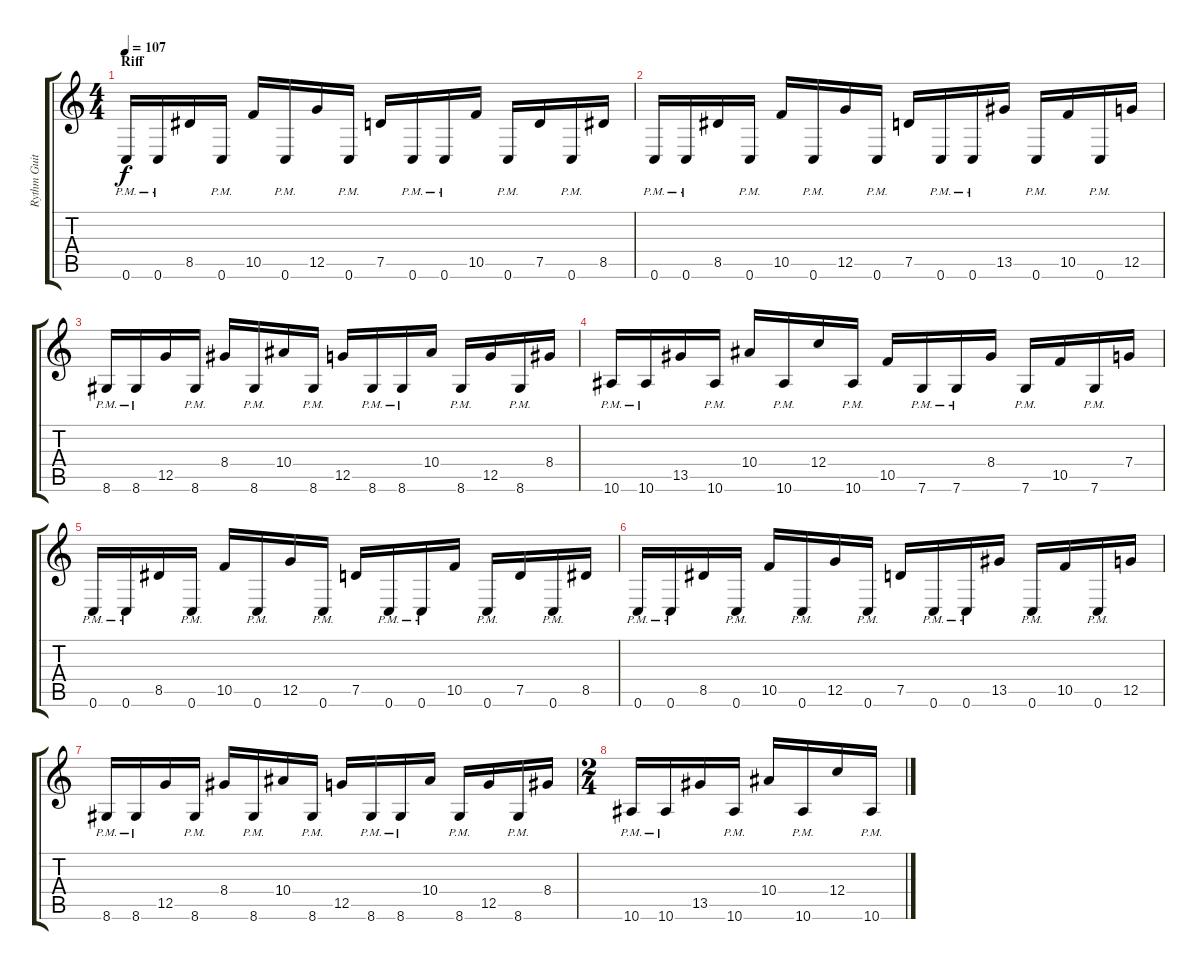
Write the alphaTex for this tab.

\track ("Rythm Guitar 2" "Rythm Guit") {instrument distortionguitar}
\staff {score tabs}
\tuning (D4 A3 F3 C3 G2 C2) {hide}
\ts (4 4)
\section ("" "Riff")
\tempo 107
\clef g2
\ks c
0.6{pm}.16{dy f volume 14} 0.6{pm}.16 8.5.16 0.6{pm}.16 10.5.16 0.6{pm}.16 12.5.16 0.6{pm}.16 7.5.16 0.6{pm}.16 0.6{pm}.16 10.5.16 0.6{pm}.16 7.5.16 0.6{pm}.16 8.5.16 |
0.6{pm}.16 0.6{pm}.16 8.5.16 0.6{pm}.16 10.5.16 0.6{pm}.16 12.5.16 0.6{pm}.16 7.5.16 0.6{pm}.16 0.6{pm}.16 13.5.16 0.6{pm}.16 10.5.16 0.6{pm}.16 12.5.16 |
8.6{pm}.16 8.6{pm}.16 12.5.16 8.6{pm}.16 8.4.16 8.6{pm}.16 10.4.16 8.6{pm}.16 12.5.16 8.6{pm}.16 8.6{pm}.16 10.4.16 8.6{pm}.16 12.5.16 8.6{pm}.16 8.4.16 |
10.6{pm}.16 10.6{pm}.16 13.5.16 10.6{pm}.16 10.4.16 10.6{pm}.16 12.4.16 10.6{pm}.16 10.5.16 7.6{pm}.16 7.6{pm}.16 8.4.16 7.6{pm}.16 10.5.16 7.6{pm}.16 7.4.16 |
0.6{pm}.16 0.6{pm}.16 8.5.16 0.6{pm}.16 10.5.16 0.6{pm}.16 12.5.16 0.6{pm}.16 7.5.16 0.6{pm}.16 0.6{pm}.16 10.5.16 0.6{pm}.16 7.5.16 0.6{pm}.16 8.5.16 |
0.6{pm}.16 0.6{pm}.16 8.5.16 0.6{pm}.16 10.5.16 0.6{pm}.16 12.5.16 0.6{pm}.16 7.5.16 0.6{pm}.16 0.6{pm}.16 13.5.16 0.6{pm}.16 10.5.16 0.6{pm}.16 12.5.16 |
8.6{pm}.16 8.6{pm}.16 12.5.16 8.6{pm}.16 8.4.16 8.6{pm}.16 10.4.16 8.6{pm}.16 12.5.16 8.6{pm}.16 8.6{pm}.16 10.4.16 8.6{pm}.16 12.5.16 8.6{pm}.16 8.4.16 |
\ts (2 4)
10.6{pm}.16 10.6{pm}.16 13.5.16 10.6{pm}.16 10.4.16 10.6{pm}.16 12.4.16 10.6{pm}.16
